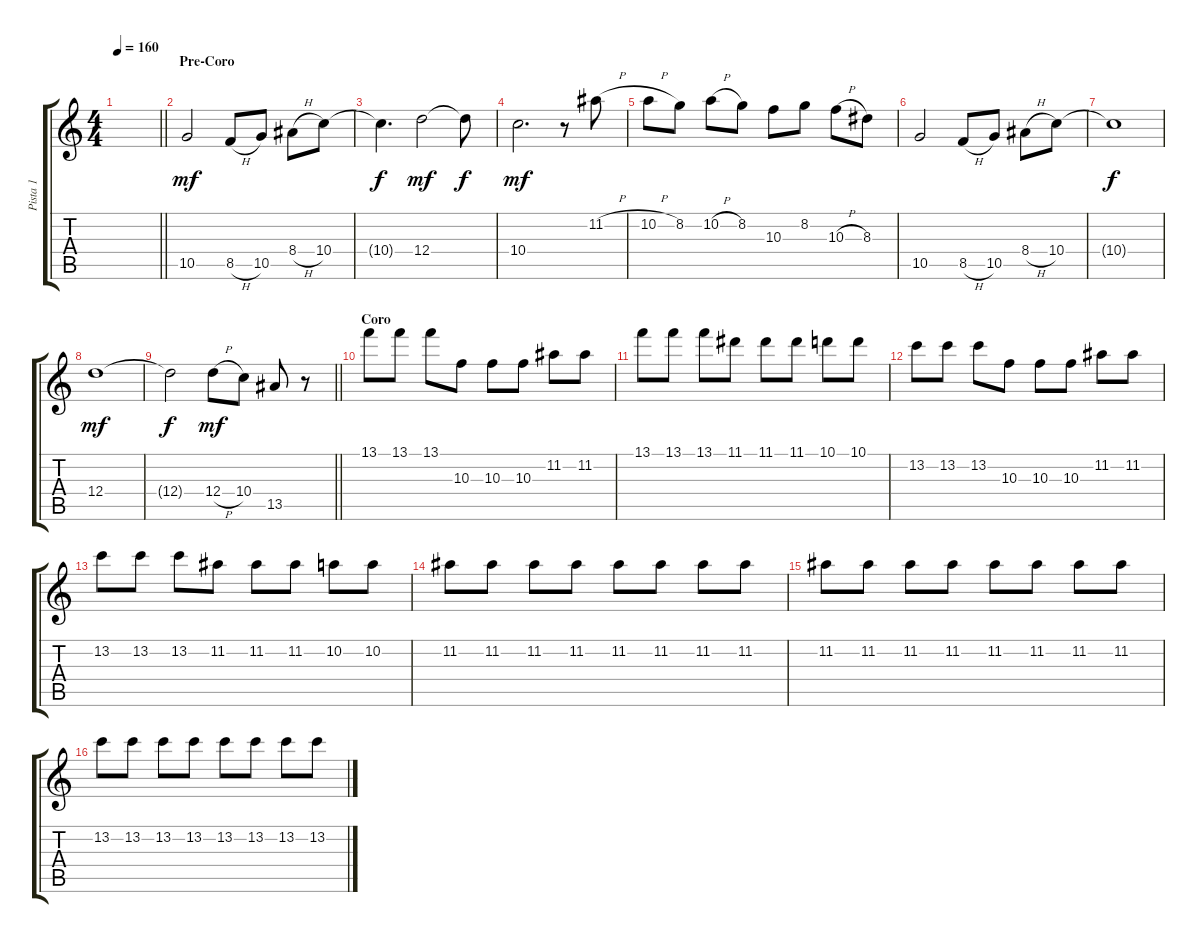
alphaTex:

\track ("Pista 1" "Pista 1") {instrument overdrivenguitar}
\staff {score tabs}
\tuning (E4 B3 G3 D3 A2 D2) {hide}
\ts (4 4)
\tempo 160
\clef g2
\barLineRight lightlight
\ks c
|
\section ("" "Pre-Coro")
10.5.2{dy mf} 8.5{h}.8 10.5.8 8.4{h}.8 10.4.8 |
10.4{t}.4{d dy f} 12.4.2{dy mf} 12.4{t}.8{dy f} |
10.4.2{d dy mf} r.8 11.2{h}.8 |
10.2{h}.8 8.2.8 10.2{h}.8 8.2.8 10.3.8 8.2.8 10.3{h}.8 8.3.8 |
10.5.2 8.5{h}.8 10.5.8 8.4{h}.8 10.4.8 |
10.4{t}.1{dy f} |
12.4.1{dy mf} |
\barLineRight lightlight
12.4{t}.2{dy f} 12.4{h}.8{dy mf} 10.4.8 13.5.8 r.8 |
\section ("" "Coro")
13.1.8 13.1.8 13.1.8 10.3.8 10.3.8 10.3.8 11.2.8 11.2.8 |
13.1.8 13.1.8 13.1.8 11.1.8 11.1.8 11.1.8 10.1.8 10.1.8 |
13.2.8 13.2.8 13.2.8 10.3.8 10.3.8 10.3.8 11.2.8 11.2.8 |
13.2.8 13.2.8 13.2.8 11.2.8 11.2.8 11.2.8 10.2.8 10.2.8 |
11.2.8 11.2.8 11.2.8 11.2.8 11.2.8 11.2.8 11.2.8 11.2.8 |
11.2.8 11.2.8 11.2.8 11.2.8 11.2.8 11.2.8 11.2.8 11.2.8 |
13.2.8 13.2.8 13.2.8 13.2.8 13.2.8 13.2.8 13.2.8 13.2.8
